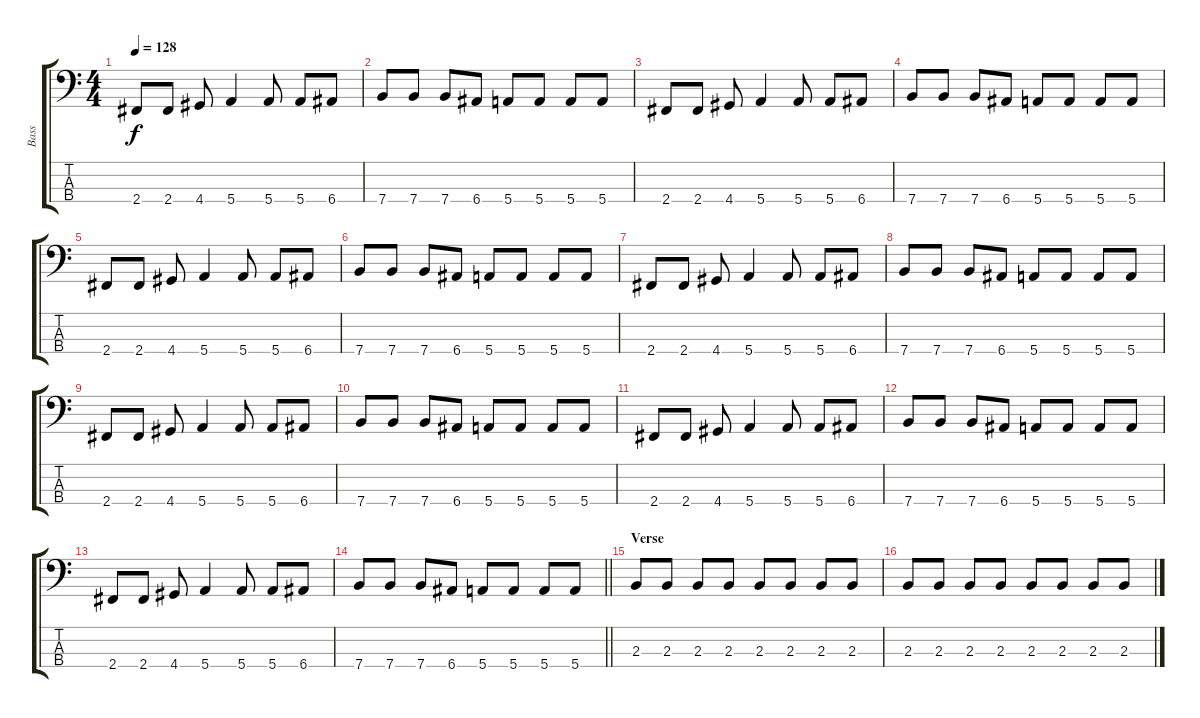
\track ("Bass" "Bass") {instrument electricbasspick}
\staff {score tabs}
\tuning (G2 D2 A1 E1) {hide}
\ts (4 4)
\tempo 128
\clef f4
\ks c
2.4.8{dy f} 2.4.8 4.4.8 5.4.4 5.4.8 5.4.8 6.4.8 |
7.4.8 7.4.8 7.4.8 6.4.8 5.4.8 5.4.8 5.4.8 5.4.8 |
2.4.8 2.4.8 4.4.8 5.4.4 5.4.8 5.4.8 6.4.8 |
7.4.8 7.4.8 7.4.8 6.4.8 5.4.8 5.4.8 5.4.8 5.4.8 |
2.4.8 2.4.8 4.4.8 5.4.4 5.4.8 5.4.8 6.4.8 |
7.4.8 7.4.8 7.4.8 6.4.8 5.4.8 5.4.8 5.4.8 5.4.8 |
2.4.8 2.4.8 4.4.8 5.4.4 5.4.8 5.4.8 6.4.8 |
7.4.8 7.4.8 7.4.8 6.4.8 5.4.8 5.4.8 5.4.8 5.4.8 |
2.4.8 2.4.8 4.4.8 5.4.4 5.4.8 5.4.8 6.4.8 |
7.4.8 7.4.8 7.4.8 6.4.8 5.4.8 5.4.8 5.4.8 5.4.8 |
2.4.8 2.4.8 4.4.8 5.4.4 5.4.8 5.4.8 6.4.8 |
7.4.8 7.4.8 7.4.8 6.4.8 5.4.8 5.4.8 5.4.8 5.4.8 |
2.4.8 2.4.8 4.4.8 5.4.4 5.4.8 5.4.8 6.4.8 |
\barLineRight lightlight
7.4.8 7.4.8 7.4.8 6.4.8 5.4.8 5.4.8 5.4.8 5.4.8 |
\section ("" "Verse")
2.3.8 2.3.8 2.3.8 2.3.8 2.3.8 2.3.8 2.3.8 2.3.8 |
2.3.8 2.3.8 2.3.8 2.3.8 2.3.8 2.3.8 2.3.8 2.3.8
